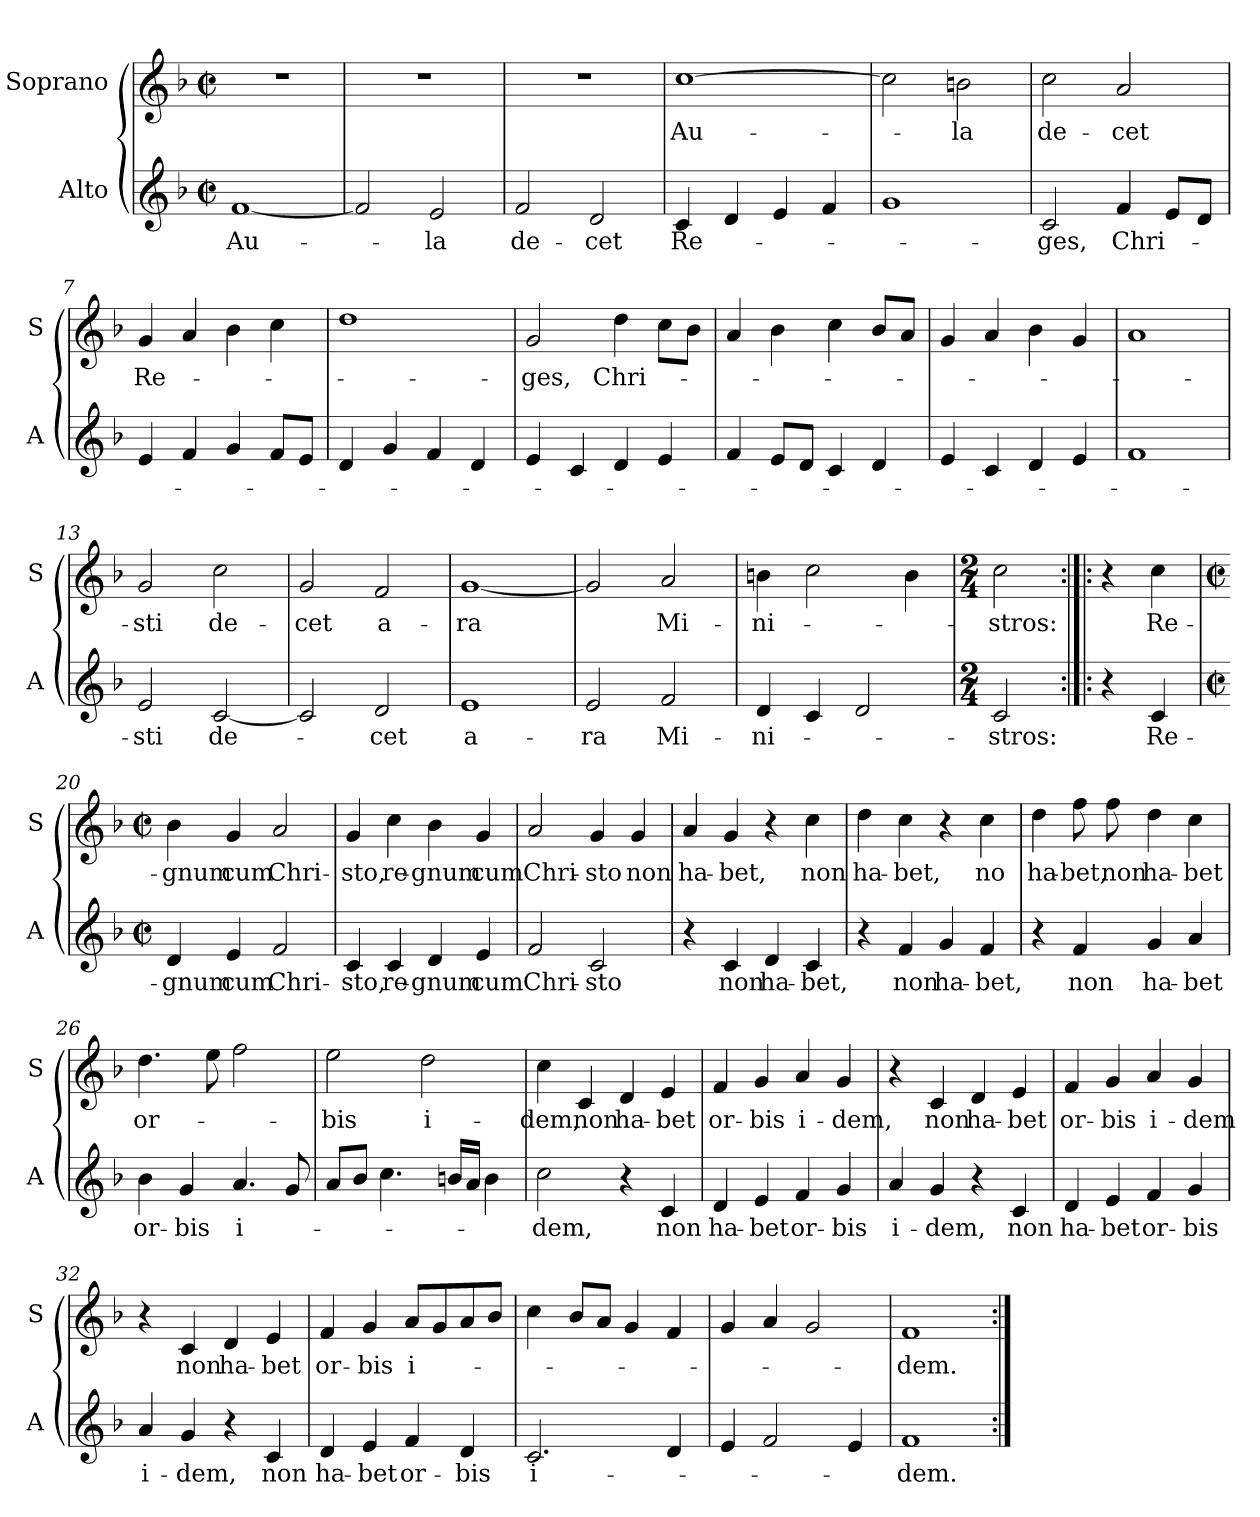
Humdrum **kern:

**kern	**text	**kern	**text
*part2	*part2	*part1	*part1
*staff2	*staff2	*staff1	*staff1
*I"Alto	*	*I"Soprano	*
*I'A	*	*I'S	*
*clefG2	*	*clefG2	*
*k[b-]	*	*k[b-]	*
*F:	*	*F:	*
*M2/2	*	*M2/2	*
*met(c|)	*	*met(c|)	*
=1	=1	=1	=1
!	!LO:LY:b	!	!
[1f	Au-	1r	.
=2	=2	=2	=2
2f/]	.	1r	.
!	!LO:LY:b	!	!
2e/	-la	.	.
=3	=3	=3	=3
!	!LO:LY:b	!	!
2f/	de-	1r	.
!	!LO:LY:b	!	!
2d/	-cet	.	.
=4	=4	=4	=4
!	!LO:LY:b	!	!LO:LY:b
4c/	Re-	[1cc	Au-
4d/	.	.	.
4e/	.	.	.
4f/	.	.	.
=5	=5	=5	=5
1g	.	2cc\]	.
!	!	!	!LO:LY:b
.	.	2bn\	-la
!!LO:LB:g=z
=6	=6	=6	=6
!	!LO:LY:b	!	!LO:LY:b
2c/	-ges,	2cc\	de-
!	!LO:LY:b	!	!LO:LY:b
4f/	Chri-	2a/	-cet
8e/L	.	.	.
8d/J	.	.	.
=7	=7	=7	=7
!	!	!	!LO:LY:b
4e/	.	4g/	Re-
4f/	.	4a/	.
4g/	.	4b-\	.
8f/L	.	4cc\	.
8e/J	.	.	.
=8	=8	=8	=8
4d/	.	1dd	.
4g/	.	.	.
4f/	.	.	.
4d/	.	.	.
=9	=9	=9	=9
!	!	!	!LO:LY:b
4e/	.	2g/	-ges,
4c/	.	.	.
!	!	!	!LO:LY:b
4d/	.	4dd\	Chri-
4e/	.	8cc\L	.
.	.	8b-\J	.
=10	=10	=10	=10
4f/	.	4a/	.
8e/L	.	4b-\	.
8d/J	.	.	.
4c/	.	4cc\	.
4d/	.	8b-/L	.
.	.	8a/J	.
!!LO:LB:g=z
=11	=11	=11	=11
4e/	.	4g/	.
4c/	.	4a/	.
4d/	.	4b-\	.
4e/	.	4g/	.
=12	=12	=12	=12
1f	.	1a	.
=13	=13	=13	=13
!	!LO:LY:b	!	!LO:LY:b
2e/	-sti	2g/	-sti
!	!LO:LY:b	!	!LO:LY:b
[2c/	de-	2cc\	de-
=14	=14	=14	=14
!	!	!	!LO:LY:b
2c/]	.	2g/	-cet
!	!LO:LY:b	!	!LO:LY:b
2d/	-cet	2f/	a-
=15	=15	=15	=15
!	!LO:LY:b	!	!LO:LY:b
1e	a-	[1g	-ra
=16	=16	=16	=16
!	!LO:LY:b	!	!
2e/	-ra	2g/]	.
!	!LO:LY:b	!	!LO:LY:b
2f/	Mi-	2a/	Mi-
!!LO:LB:g=z
=17	=17	=17	=17
!	!LO:LY:b	!	!LO:LY:b
4d/	-ni-	4bn\	-ni-
4c/	.	2cc\	.
2d/	.	.	.
.	.	4b\	.
=18	=18	=18	=18
*M2/4	*	*M2/4	*
!	!LO:LY:b	!	!LO:LY:b
2c/	-stros:	2cc\	-stros:
=19:|!|:	=19:|!|:	=19:|!|:	=19:|!|:
4r	.	4r	.
!	!LO:LY:b	!	!LO:LY:b
4c/	Re-	4cc\	Re-
=20	=20	=20	=20
*M2/2	*	*M2/2	*
*met(c|)	*	*met(c|)	*
!	!LO:LY:b	!	!LO:LY:b
4d/	-gnum	4b-\	-gnum
!	!LO:LY:b	!	!LO:LY:b
4e/	cum	4g/	cum
!	!LO:LY:b	!	!LO:LY:b
2f/	Chri-	2a/	Chri-
=21	=21	=21	=21
!	!LO:LY:b	!	!LO:LY:b
4c/	-sto,	4g/	-sto,
!	!LO:LY:b	!	!LO:LY:b
4c/	re-	4cc\	re-
!	!LO:LY:b	!	!LO:LY:b
4d/	-gnum	4b-\	-gnum
!	!LO:LY:b	!	!LO:LY:b
4e/	cum	4g/	cum
!!LO:PB:g=z
=22	=22	=22	=22
!	!LO:LY:b	!	!LO:LY:b
2f/	Chri-	2a/	Chri-
!	!LO:LY:b	!	!LO:LY:b
2c/	-sto	4g/	-sto
!	!	!	!LO:LY:b
.	.	4g/	non
=23	=23	=23	=23
!	!	!	!LO:LY:b
4r	.	4a/	ha-
!	!LO:LY:b	!	!LO:LY:b
4c/	non	4g/	-bet,
!	!LO:LY:b	!	!
4d/	ha-	4r	.
!	!LO:LY:b	!	!LO:LY:b
4c/	-bet,	4cc\	non
=24	=24	=24	=24
!	!	!	!LO:LY:b
4r	.	4dd\	ha-
!	!LO:LY:b	!	!LO:LY:b
4f/	non	4cc\	-bet,
!	!LO:LY:b	!	!
4g/	ha-	4r	.
!	!LO:LY:b	!	!LO:LY:b
4f/	-bet,	4cc\	no
=25	=25	=25	=25
!	!	!	!LO:LY:b
4r	.	4dd\	ha-
!	!LO:LY:b	!	!LO:LY:b
4f/	non	8ff\	-bet,
!	!	!	!LO:LY:b
.	.	8ff\	non
!	!LO:LY:b	!	!LO:LY:b
4g/	ha-	4dd\	ha-
!	!LO:LY:b	!	!LO:LY:b
4a/	-bet	4cc\	-bet
=26	=26	=26	=26
!	!LO:LY:b	!	!LO:LY:b
4b-\	or-	4.dd\	or-
!	!LO:LY:b	!	!
4g/	-bis	.	.
.	.	8ee\	.
!	!LO:LY:b	!	!
4.a/	i-	2ff\	.
8g/	.	.	.
!!LO:LB:g=z
=27	=27	=27	=27
!	!	!	!LO:LY:b
8a/L	.	2ee\	-bis
8b-/J	.	.	.
4.cc\	.	.	.
!	!	!	!LO:LY:b
.	.	2dd\	i-
16bn/LL	.	.	.
16a/JJ	.	.	.
4b\	.	.	.
=28	=28	=28	=28
!	!LO:LY:b	!	!LO:LY:b
2cc\	-dem,	4cc\	-dem,
!	!	!	!LO:LY:b
.	.	4c/	non
!	!	!	!LO:LY:b
4r	.	4d/	ha-
!	!LO:LY:b	!	!LO:LY:b
4c/	non	4e/	-bet
=29	=29	=29	=29
!	!LO:LY:b	!	!LO:LY:b
4d/	ha-	4f/	or-
!	!LO:LY:b	!	!LO:LY:b
4e/	-bet	4g/	-bis
!	!LO:LY:b	!	!LO:LY:b
4f/	or-	4a/	i-
!	!LO:LY:b	!	!LO:LY:b
4g/	-bis	4g/	-dem,
=30	=30	=30	=30
!	!LO:LY:b	!	!
4a/	i-	4r	.
!	!LO:LY:b	!	!LO:LY:b
4g/	-dem,	4c/	non
!	!	!	!LO:LY:b
4r	.	4d/	ha-
!	!LO:LY:b	!	!LO:LY:b
4c/	non	4e/	-bet
=31	=31	=31	=31
!	!LO:LY:b	!	!LO:LY:b
4d/	ha-	4f/	or-
!	!LO:LY:b	!	!LO:LY:b
4e/	-bet	4g/	-bis
!	!LO:LY:b	!	!LO:LY:b
4f/	or-	4a/	i-
!	!LO:LY:b	!	!LO:LY:b
4g/	-bis	4g/	-dem
!!LO:LB:g=z
=32	=32	=32	=32
!	!LO:LY:b	!	!
4a/	i-	4r	.
!	!LO:LY:b	!	!LO:LY:b
4g/	-dem,	4c/	non
!	!	!	!LO:LY:b
4r	.	4d/	ha-
!	!LO:LY:b	!	!LO:LY:b
4c/	non	4e/	-bet
=33	=33	=33	=33
!	!LO:LY:b	!	!LO:LY:b
4d/	ha-	4f/	or-
!	!LO:LY:b	!	!LO:LY:b
4e/	-bet	4g/	-bis
!	!LO:LY:b	!	!LO:LY:b
4f/	or-	8a/L	i-
.	.	8g/	.
!	!LO:LY:b	!	!
4d/	-bis	8a/	.
.	.	8b-/J	.
=34	=34	=34	=34
!	!LO:LY:b	!	!
2.c/	i-	4cc\	.
.	.	8b-/L	.
.	.	8a/J	.
.	.	4g/	.
4d/	.	4f/	.
=35	=35	=35	=35
4e/	.	4g/	.
2f/	.	4a/	.
.	.	2g/	.
4e/	.	.	.
=36	=36	=36	=36
!	!LO:LY:b	!	!LO:LY:b
1f	-dem.	1f	-dem.
=:|!	=:|!	=:|!	=:|!
*-	*-	*-	*-
